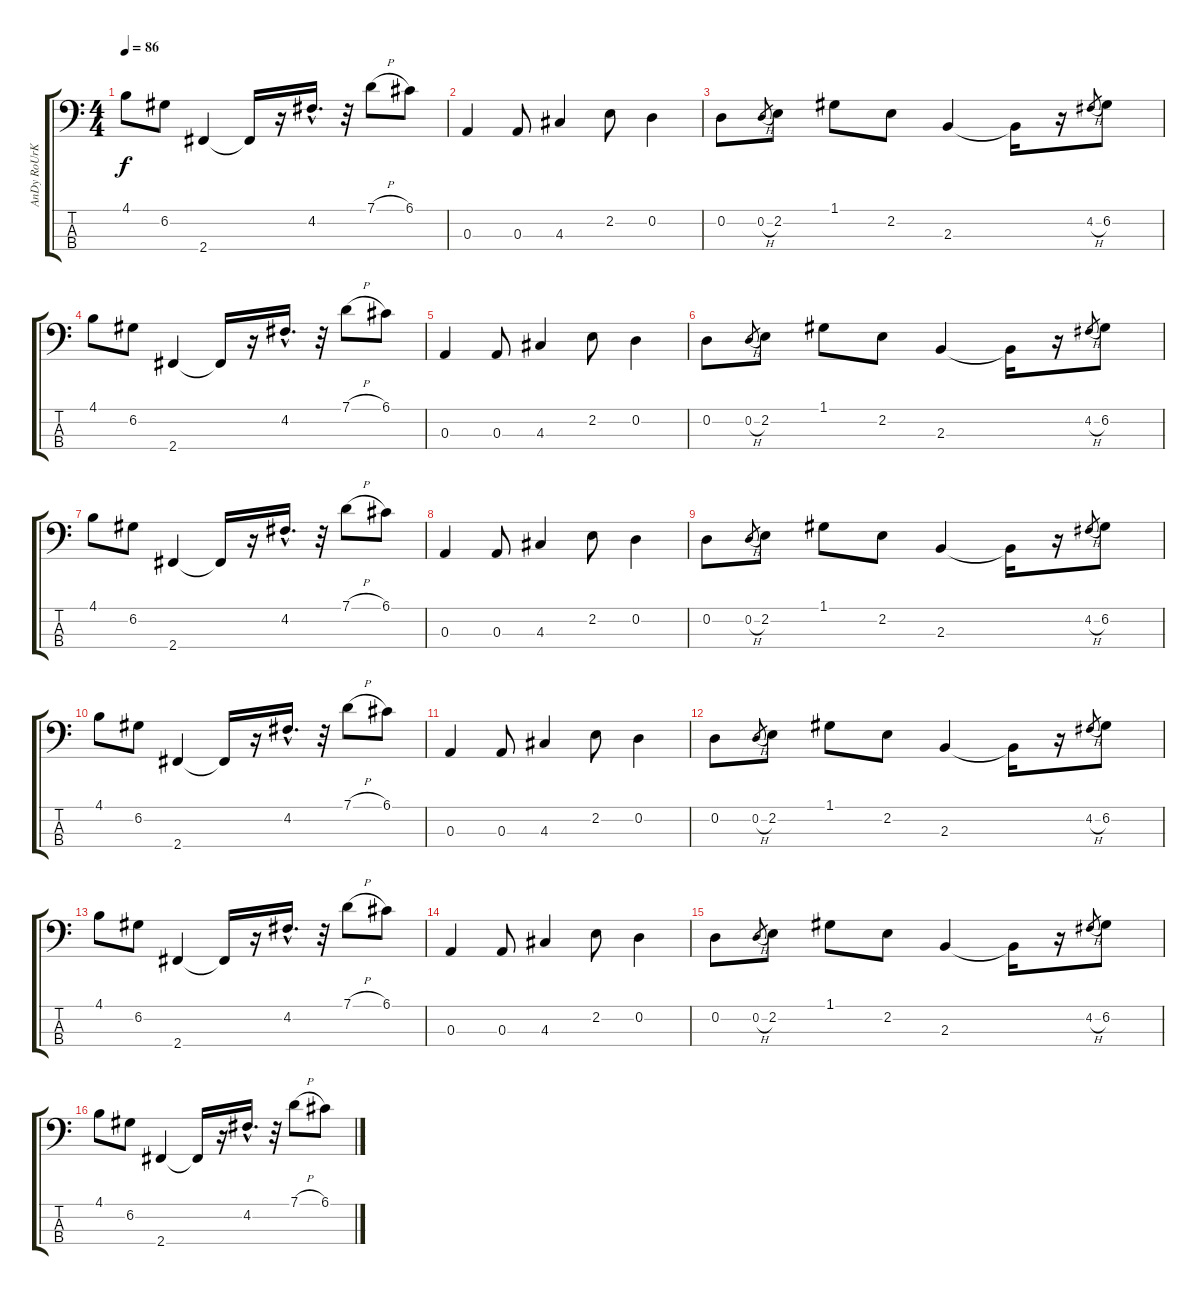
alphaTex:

\track ("AnDy RoUrKe" "AnDy RoUrK") {instrument electricbasspick}
\staff {score tabs}
\tuning (G2 D2 A1 E1) {hide}
\ts (4 4)
\tempo 86
\clef f4
\ks c
4.1.8{dy f} 6.2.8 2.4.4 2.4{t}.16 r.16 4.2{hac}.16{d} r.32 7.1{h}.8 6.1.8 |
0.3.4 0.3.8 4.3.4 2.2.8 0.2.4 |
0.2.8 0.2{h}.8{gr} 2.2.8 1.1.8 2.2.8 2.3.4 2.3{t}.16 r.16 4.2{h}.8{gr} 6.2.8 |
4.1.8 6.2.8 2.4.4 2.4{t}.16 r.16 4.2{hac}.16{d} r.32 7.1{h}.8 6.1.8 |
0.3.4 0.3.8 4.3.4 2.2.8 0.2.4 |
0.2.8 0.2{h}.8{gr} 2.2.8 1.1.8 2.2.8 2.3.4 2.3{t}.16 r.16 4.2{h}.8{gr} 6.2.8 |
4.1.8 6.2.8 2.4.4 2.4{t}.16 r.16 4.2{hac}.16{d} r.32 7.1{h}.8 6.1.8 |
0.3.4 0.3.8 4.3.4 2.2.8 0.2.4 |
0.2.8 0.2{h}.8{gr} 2.2.8 1.1.8 2.2.8 2.3.4 2.3{t}.16 r.16 4.2{h}.8{gr} 6.2.8 |
4.1.8 6.2.8 2.4.4 2.4{t}.16 r.16 4.2{hac}.16{d} r.32 7.1{h}.8 6.1.8 |
0.3.4 0.3.8 4.3.4 2.2.8 0.2.4 |
0.2.8 0.2{h}.8{gr} 2.2.8 1.1.8 2.2.8 2.3.4 2.3{t}.16 r.16 4.2{h}.8{gr} 6.2.8 |
4.1.8 6.2.8 2.4.4 2.4{t}.16 r.16 4.2{hac}.16{d} r.32 7.1{h}.8 6.1.8 |
0.3.4 0.3.8 4.3.4 2.2.8 0.2.4 |
0.2.8 0.2{h}.8{gr} 2.2.8 1.1.8 2.2.8 2.3.4 2.3{t}.16 r.16 4.2{h}.8{gr} 6.2.8 |
4.1.8 6.2.8 2.4.4 2.4{t}.16 r.16 4.2{hac}.16{d} r.32 7.1{h}.8 6.1.8
